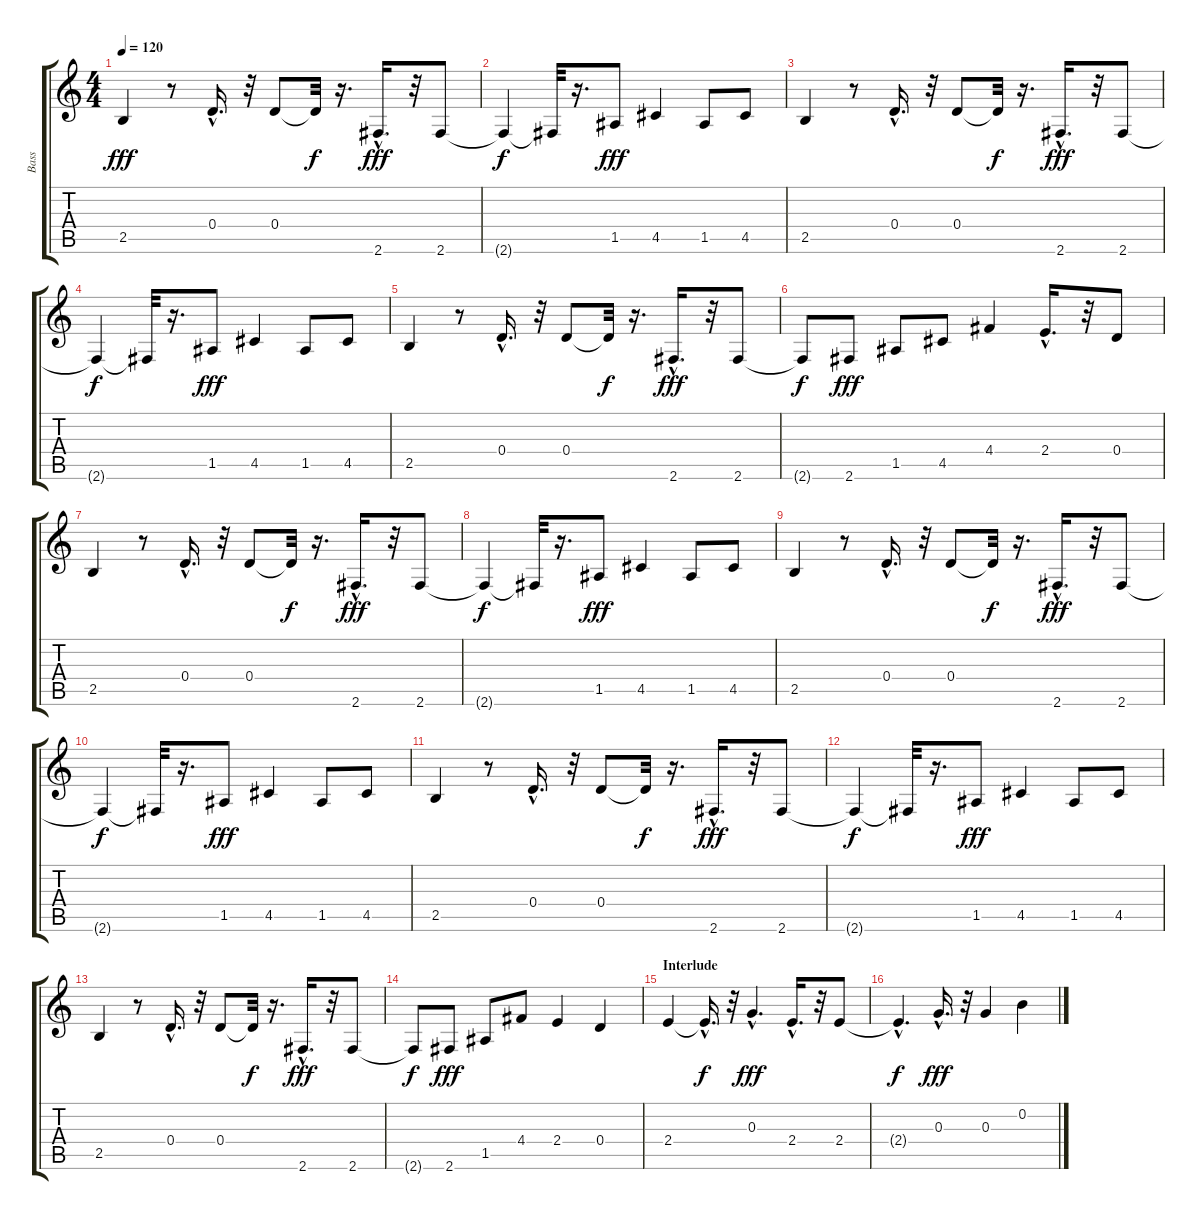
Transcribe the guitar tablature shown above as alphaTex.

\track ("Bass" "Bass") {instrument electricbassfinger}
\staff {score tabs}
\tuning (E4 B3 G3 D3 A2 E2) {hide}
\ts (4 4)
\tempo 120
\clef g2
\ks c
2.5.4{dy fff} r.8 0.4{hac}.16{d} r.32 0.4.8 0.4{t}.32{dy f} r.16{d} 2.6{hac}.16{d dy fff} r.32 2.6.8 |
2.6{t}.4{dy f} 2.6{t}.32 r.16{d} 1.5.8{dy fff} 4.5.4 1.5.8 4.5.8 |
2.5.4 r.8 0.4{hac}.16{d} r.32 0.4.8 0.4{t}.32{dy f} r.16{d} 2.6{hac}.16{d dy fff} r.32 2.6.8 |
2.6{t}.4{dy f} 2.6{t}.32 r.16{d} 1.5.8{dy fff} 4.5.4 1.5.8 4.5.8 |
2.5.4 r.8 0.4{hac}.16{d} r.32 0.4.8 0.4{t}.32{dy f} r.16{d} 2.6{hac}.16{d dy fff} r.32 2.6.8 |
2.6{t}.8{dy f} 2.6.8{dy fff} 1.5.8 4.5.8 4.4.4 2.4{hac}.16{d} r.32 0.4.8 |
2.5.4 r.8 0.4{hac}.16{d} r.32 0.4.8 0.4{t}.32{dy f} r.16{d} 2.6{hac}.16{d dy fff} r.32 2.6.8 |
2.6{t}.4{dy f} 2.6{t}.32 r.16{d} 1.5.8{dy fff} 4.5.4 1.5.8 4.5.8 |
2.5.4 r.8 0.4{hac}.16{d} r.32 0.4.8 0.4{t}.32{dy f} r.16{d} 2.6{hac}.16{d dy fff} r.32 2.6.8 |
2.6{t}.4{dy f} 2.6{t}.32 r.16{d} 1.5.8{dy fff} 4.5.4 1.5.8 4.5.8 |
2.5.4 r.8 0.4{hac}.16{d} r.32 0.4.8 0.4{t}.32{dy f} r.16{d} 2.6{hac}.16{d dy fff} r.32 2.6.8 |
2.6{t}.4{dy f} 2.6{t}.32 r.16{d} 1.5.8{dy fff} 4.5.4 1.5.8 4.5.8 |
2.5.4 r.8 0.4{hac}.16{d} r.32 0.4.8 0.4{t}.32{dy f} r.16{d} 2.6{hac}.16{d dy fff} r.32 2.6.8 |
2.6{t}.8{dy f} 2.6.8{dy fff} 1.5.8 4.4.8 2.4.4 0.4.4 |
\section ("" "Interlude")
2.4.4 2.4{hac t}.16{d dy f} r.32 0.3{hac}.4{d dy fff} 2.4{hac}.16{d} r.32 2.4.8 |
2.4{hac t}.4{d dy f} 0.3{hac}.16{d dy fff} r.32 0.3.4 0.2.4
